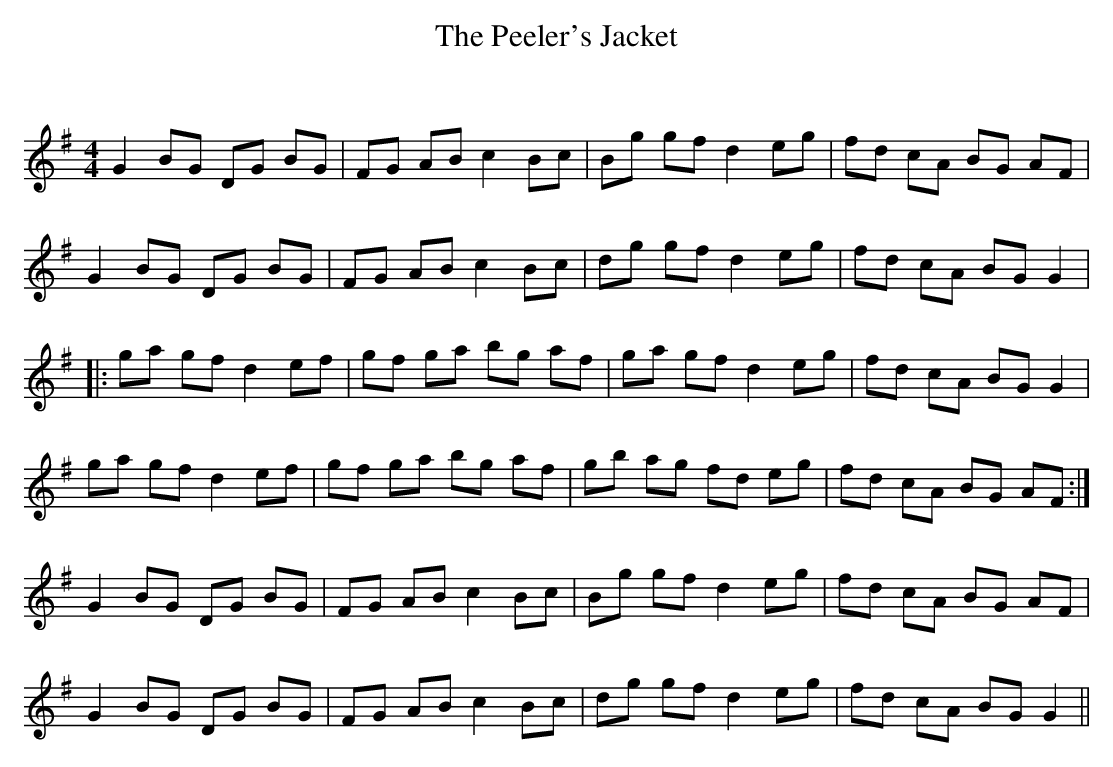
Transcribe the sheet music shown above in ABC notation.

X:1
T: The Peeler's Jacket
C:
Q: 232
K:G
M:4/4
L:1/8
G2 BG DG BG|FG AB c2 Bc|Bg gf d2 eg|fd cA BG AF|
G2 BG DG BG|FG AB c2 Bc|dg gf d2 eg|fd cA BG G2|
|:ga gf d2 ef|gf ga bg af|ga gf d2 eg|fd cA BG G2|
ga gf d2 ef|gf ga bg af|gb ag fd eg|fd cA BG AF:|
G2 BG DG BG|FG AB c2 Bc|Bg gf d2 eg|fd cA BG AF|
G2 BG DG BG|FG AB c2 Bc|dg gf d2 eg|fd cA BG G2||
